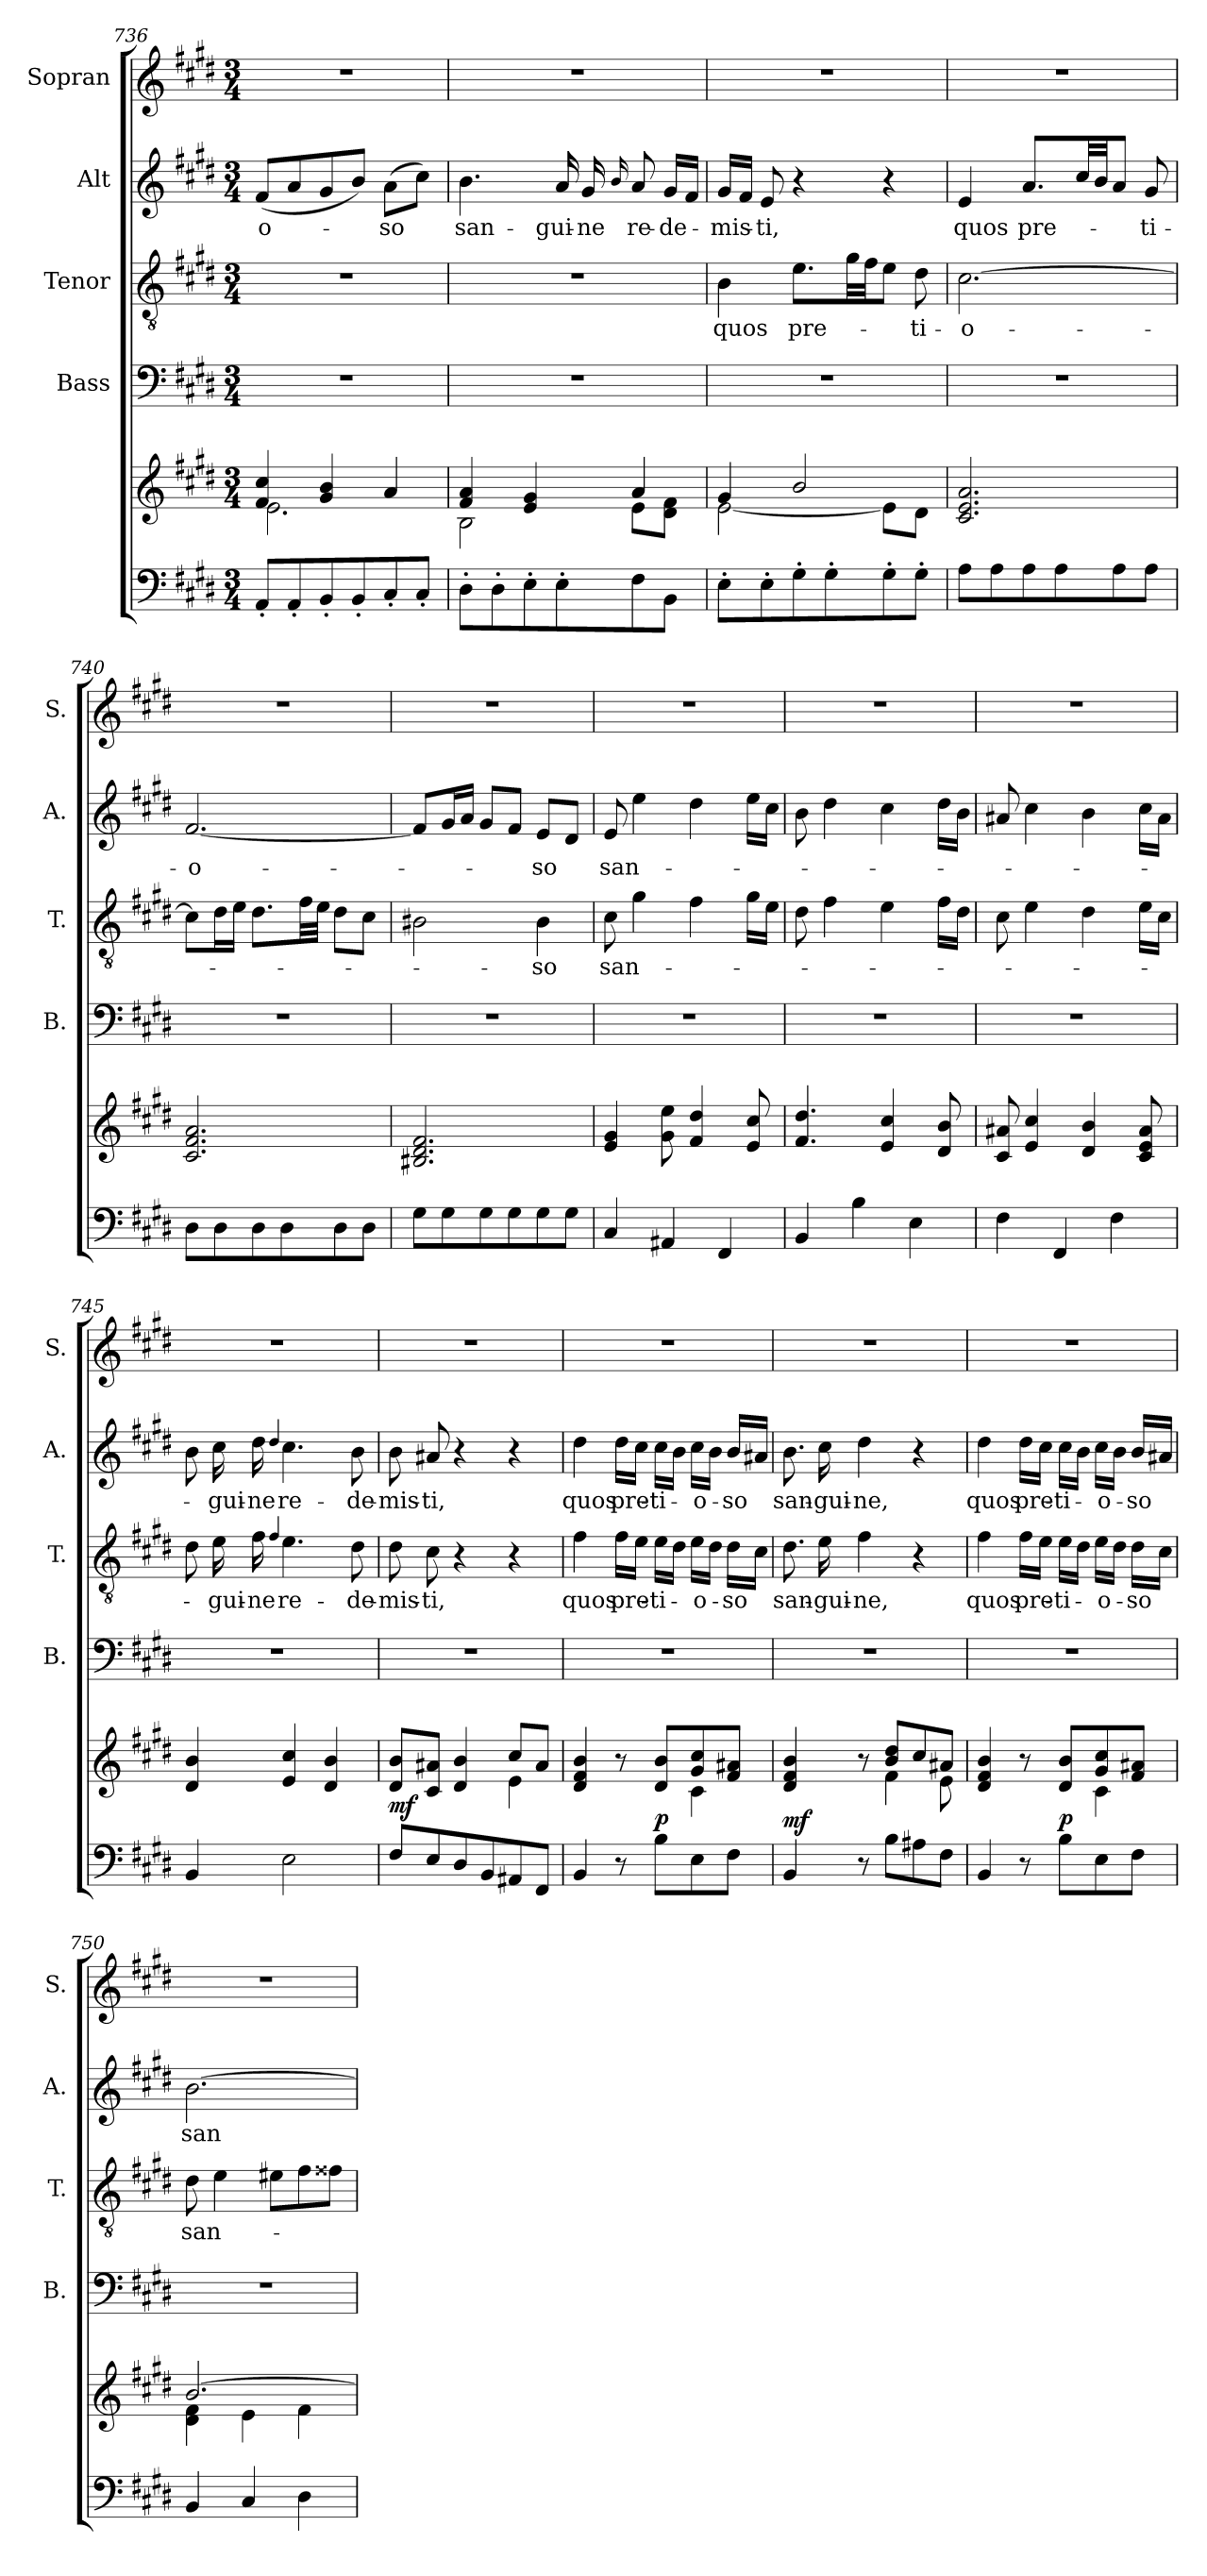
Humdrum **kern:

**kern	**kern	**dynam	**kern	**kern	**text	**kern	**text	**kern
*part5	*part5	*part5	*part4	*part3	*part3	*part2	*part2	*part1
*staff6	*staff5	*staff5/6	*staff4	*staff3	*staff3	*staff2	*staff2	*staff1
*	*	*	*I"Bass	*I"Tenor	*	*I"Alt	*	*I"Sopran
*	*	*	*I'B.	*I'T.	*	*I'A.	*	*I'S.
*clefF4	*clefG2	*	*clefF4	*clefGv2	*	*clefG2	*	*clefG2
*k[f#c#g#d#]	*k[f#c#g#d#]	*	*k[f#c#g#d#]	*k[f#c#g#d#]	*	*k[f#c#g#d#]	*	*k[f#c#g#d#]
*E:	*E:	*	*E:	*E:	*	*E:	*	*E:
*M3/4	*M3/4	*	*M3/4	*M3/4	*	*M3/4	*	*M3/4
=736	=736	=736	=736	=736	=736	=736	=736	=736
*	*^	*	*	*	*	*	*	*
!	!	!	!	!	!	!	!	!LO:LY:b	!
8AA'</L	4f#/ 4cc#/	2.e\	.	2.r	2.r	.	(<8f#/L	-o-	2.r
8AA'</	.	.	.	.	.	.	8a/	.	.
8BB'</	4g#/ 4b/	.	.	.	.	.	8g#/	.	.
8BB'</	.	.	.	.	.	.	8b/J)	.	.
!	!	!	!	!	!	!	!	!LO:LY:b	!
8C#'</	4a/	.	.	.	.	.	(>8a\L	-so	.
8C#'</J	.	.	.	.	.	.	8cc#\J)	.	.
!!LO:LB:g=z
=737	=737	=737	=737	=737	=737	=737	=737	=737	=737
!	!	!	!	!	!	!	!	!LO:LY:b	!
8D#'>\L	4f#/ 4a/	2B\	.	2.r	2.r	.	4.b\	san-	2.r
8D#'>\	.	.	.	.	.	.	.	.	.
8E'>\	4e/ 4g#/	.	.	.	.	.	.	.	.
!	!	!	!	!	!	!	!	!LO:LY:b	!
8E'>\	.	.	.	.	.	.	16a/	-gui-	.
!	!	!	!	!	!	!	!	!LO:LY:b	!
.	.	.	.	.	.	.	16g#/	-ne	.
.	.	.	.	.	.	.	16qqb/	.	.
!	!	!	!	!	!	!	!	!LO:LY:b	!
8F#\	4a/	8e\L	.	.	.	.	8a/	re-	.
!	!	!	!	!	!	!	!	!LO:LY:b	!
8BB\J	.	8d#\ 8f#\J	.	.	.	.	16g#/LL	-de-	.
.	.	.	.	.	.	.	16f#/JJ	.	.
=738	=738	=738	=738	=738	=738	=738	=738	=738	=738
!	!	!	!	!	!	!LO:LY:b	!	!LO:LY:b	!
8E'>\L	4g#/	[<2e\	.	2.r	4B\	quos	16g#/LL	-mis-	2.r
.	.	.	.	.	.	.	16f#/JJ	.	.
!	!	!	!	!	!	!	!	!LO:LY:b	!
8E'>\	.	.	.	.	.	.	8e/	-ti,	.
!	!	!	!	!	!	!LO:LY:b	!	!	!
8G#'>\	2b/	.	.	.	8.e\L	pre-	4r	.	.
8G#'>\	.	.	.	.	.	.	.	.	.
.	.	.	.	.	32g#\LL	.	.	.	.
.	.	.	.	.	32f#\JJ	.	.	.	.
8G#'>\	.	8e\L]	.	.	8e\J	.	4r	.	.
!	!	!	!	!	!	!LO:LY:b	!	!	!
8G#'>\J	.	8d#\J	.	.	8d#\	-ti-	.	.	.
=739	=739	=739	=739	=739	=739	=739	=739	=739	=739
!	!	!	!	!	!	!LO:LY:b	!	!LO:LY:b	!
*	*v	*v	*	*	*	*	*	*	*
8A\L	2.c#/ 2.e/ 2.a/	.	2.r	[2.c#\	-o-	4e/	quos	2.r
8A\	.	.	.	.	.	.	.	.
!	!	!	!	!	!	!	!LO:LY:b	!
8A\	.	.	.	.	.	8.a/L	pre-	.
8A\	.	.	.	.	.	.	.	.
.	.	.	.	.	.	32cc#/LL	.	.
.	.	.	.	.	.	32b/JJ	.	.
8A\	.	.	.	.	.	8a/J	.	.
!	!	!	!	!	!	!	!LO:LY:b	!
8A\J	.	.	.	.	.	8g#/	-ti-	.
=740	=740	=740	=740	=740	=740	=740	=740	=740
!	!	!	!	!	!	!	!LO:LY:b	!
8D#\L	2.c#/ 2.f#/ 2.a/	.	2.r	8c#\L]	.	[2.f#/	-o-	2.r
8D#\	.	.	.	16d#\L	.	.	.	.
.	.	.	.	16e\JJ	.	.	.	.
8D#\	.	.	.	8.d#\L	.	.	.	.
8D#\	.	.	.	.	.	.	.	.
.	.	.	.	32f#\LL	.	.	.	.
.	.	.	.	32e\JJJ	.	.	.	.
8D#\	.	.	.	8d#\L	.	.	.	.
8D#\J	.	.	.	8c#\J	.	.	.	.
=741	=741	=741	=741	=741	=741	=741	=741	=741
8G#\L	2.B#X/ 2.d#/ 2.f#/	.	2.r	2B#X\	.	8f#/L]	.	2.r
8G#\	.	.	.	.	.	16g#/L	.	.
.	.	.	.	.	.	16a/JJ	.	.
8G#\	.	.	.	.	.	8g#/L	.	.
8G#\	.	.	.	.	.	8f#/J	.	.
!	!	!	!	!	!LO:LY:b	!	!LO:LY:b	!
8G#\	.	.	.	4B#\	-so	8e/L	-so	.
8G#\J	.	.	.	.	.	8d#/J	.	.
=742	=742	=742	=742	=742	=742	=742	=742	=742
!	!	!	!	!	!LO:LY:b	!	!LO:LY:b	!
4C#/	4e/ 4g#/	.	2.r	8c#\	san-	8e/	san-	2.r
.	.	.	.	4g#\	.	4ee\	.	.
4AA#X/	8g#\ 8ee\	.	.	.	.	.	.	.
.	4f#/ 4dd#/	.	.	4f#\	.	4dd#\	.	.
4FF#/	.	.	.	.	.	.	.	.
.	8e/ 8cc#/	.	.	16g#\LL	.	16ee\LL	.	.
.	.	.	.	16e\JJ	.	16cc#\JJ	.	.
!!LO:LB:g=z
=743	=743	=743	=743	=743	=743	=743	=743	=743
4BB/	4.f#/ 4.dd#/	.	2.r	8d#\	.	8b\	.	2.r
.	.	.	.	4f#\	.	4dd#\	.	.
4B\	.	.	.	.	.	.	.	.
.	4e/ 4cc#/	.	.	4e\	.	4cc#\	.	.
4E\	.	.	.	.	.	.	.	.
.	8d#/ 8b/	.	.	16f#\LL	.	16dd#\LL	.	.
.	.	.	.	16d#\JJ	.	16b\JJ	.	.
=744	=744	=744	=744	=744	=744	=744	=744	=744
4F#\	8c#/ 8a#X/	.	2.r	8c#\	.	8a#X/	.	2.r
.	4e/ 4cc#/	.	.	4e\	.	4cc#\	.	.
4FF#/	.	.	.	.	.	.	.	.
.	4d#/ 4b/	.	.	4d#\	.	4b\	.	.
4F#\	.	.	.	.	.	.	.	.
.	8c#/ 8e/ 8a#/	.	.	16e\LL	.	16cc#\LL	.	.
.	.	.	.	16c#\JJ	.	16a#\JJ	.	.
=745	=745	=745	=745	=745	=745	=745	=745	=745
4BB/	4d#/ 4b/	.	2.r	8d#\	.	8b\	.	2.r
!	!	!	!	!	!LO:LY:b	!	!LO:LY:b	!
.	.	.	.	16e\	-gui-	16cc#\	-gui-	.
!	!	!	!	!	!LO:LY:b	!	!LO:LY:b	!
.	.	.	.	16f#\	-ne	16dd#\	-ne	.
.	.	.	.	4qqf#/	.	4qqdd#/	.	.
!	!	!	!	!	!LO:LY:b	!	!LO:LY:b	!
2E\	4e/ 4cc#/	.	.	4.e\	re-	4.cc#\	re-	.
.	4d#/ 4b/	.	.	.	.	.	.	.
!	!	!	!	!	!LO:LY:b	!	!LO:LY:b	!
.	.	.	.	8d#\	-de-	8b\	-de-	.
=746	=746	=746	=746	=746	=746	=746	=746	=746
*	*^	*	*	*	*	*	*	*
!	!	!	!LO:DY:a=2	!	!	!LO:LY:b	!	!LO:LY:b	!
8F#/L	8d#/ 8b/L	2ryy	mf	2.r	8d#\	-mis-	8b\	-mis-	2.r
!	!	!	!	!	!	!LO:LY:b	!	!LO:LY:b	!
8E/	8c#/ 8a#X/J	.	.	.	8c#\	-ti,	8a#X/	-ti,	.
8D#/	4d#/ 4b/	.	.	.	4r	.	4r	.	.
8BB/	.	.	.	.	.	.	.	.	.
8AA#X/	8cc#/L	4e\	.	.	4r	.	4r	.	.
8FF#/J	8a#/J	.	.	.	.	.	.	.	.
=747	=747	=747	=747	=747	=747	=747	=747	=747	=747
!	!	!	!	!	!	!LO:LY:b	!	!LO:LY:b	!
4BB/	4d#/ 4f#/ 4b/	2ryy	.	2.r	4f#\	quos	4dd#\	quos	2.r
!	!	!	!	!	!	!LO:LY:b	!	!LO:LY:b	!
8r	8r	.	.	.	16f#\LL	pre-	16dd#\LL	pre-	.
.	.	.	.	.	16e\JJ	.	16cc#\JJ	.	.
!	!	!	!LO:DY:a=2	!	!	!LO:LY:b	!	!LO:LY:b	!
8B\L	8d#/ 8b/L	.	p	.	16e\LL	-ti-	16cc#\LL	-ti-	.
.	.	.	.	.	16d#\JJ	.	16b\JJ	.	.
!	!	!	!	!	!	!LO:LY:b	!	!LO:LY:b	!
8E\	8g#/ 8cc#/	4c#\	.	.	16e\LL	-o-	16cc#\LL	-o-	.
.	.	.	.	.	16d#\JJ	.	16b\JJ	.	.
!	!	!	!	!	!	!LO:LY:b	!	!LO:LY:b	!
8F#\J	8f#/ 8a#X/J	.	.	.	16d#\LL	-so	16b/LL	-so	.
.	.	.	.	.	16c#\JJ	.	16a#X/JJ	.	.
=748	=748	=748	=748	=748	=748	=748	=748	=748	=748
!	!	!	!LO:DY:a=2	!	!	!LO:LY:b	!	!LO:LY:b	!
4BB/	4d#/ 4f#/ 4b/	4.ryy	mf	2.r	8.d#\	san-	8.b\	san-	2.r
!	!	!	!	!	!	!LO:LY:b	!	!LO:LY:b	!
.	.	.	.	.	16e\	-gui-	16cc#\	-gui-	.
!	!	!	!	!	!	!LO:LY:b	!	!LO:LY:b	!
8r	8r	.	.	.	4f#\	-ne,	4dd#\	-ne,	.
8B\L	8b/ 8dd#/L	4f#\	.	.	.	.	.	.	.
8A#X\	8cc#/	.	.	.	4r	.	4r	.	.
8F#\J	8a#X/J	8e\	.	.	.	.	.	.	.
!!LO:PB:g=z
=749	=749	=749	=749	=749	=749	=749	=749	=749	=749
!	!	!	!	!	!	!LO:LY:b	!	!LO:LY:b	!
4BB/	4d#/ 4f#/ 4b/	2ryy	.	2.r	4f#\	quos	4dd#\	quos	2.r
!	!	!	!	!	!	!LO:LY:b	!	!LO:LY:b	!
8r	8r	.	.	.	16f#\LL	pre-	16dd#\LL	pre-	.
.	.	.	.	.	16e\JJ	.	16cc#\JJ	.	.
!	!	!	!LO:DY:a=2	!	!	!LO:LY:b	!	!LO:LY:b	!
8B\L	8d#/ 8b/L	.	p	.	16e\LL	-ti-	16cc#\LL	-ti-	.
.	.	.	.	.	16d#\JJ	.	16b\JJ	.	.
!	!	!	!	!	!	!LO:LY:b	!	!LO:LY:b	!
8E\	8g#/ 8cc#/	4c#\	.	.	16e\LL	-o-	16cc#\LL	-o-	.
.	.	.	.	.	16d#\JJ	.	16b\JJ	.	.
!	!	!	!	!	!	!LO:LY:b	!	!LO:LY:b	!
8F#\J	8f#/ 8a#X/J	.	.	.	16d#\LL	-so	16b/LL	-so	.
.	.	.	.	.	16c#\JJ	.	16a#X/JJ	.	.
=750	=750	=750	=750	=750	=750	=750	=750	=750	=750
!	!	!	!	!	!	!LO:LY:b	!	!LO:LY:b	!
4BB/	[>2.b/	4d#\ 4f#\	.	2.r	8d#\	san-	[2.b\	san-	2.r
.	.	.	.	.	4e\	.	.	.	.
4C#/	.	4e\	.	.	.	.	.	.	.
.	.	.	.	.	8e#X\L	.	.	.	.
4D#\	.	4f#\	.	.	8f#\	.	.	.	.
.	.	.	.	.	8f##X\J	.	.	.	.
*	*v	*v	*	*	*	*	*	*	*
=	=	=	=	=	=	=	=	=
*-	*-	*-	*-	*-	*-	*-	*-	*-
